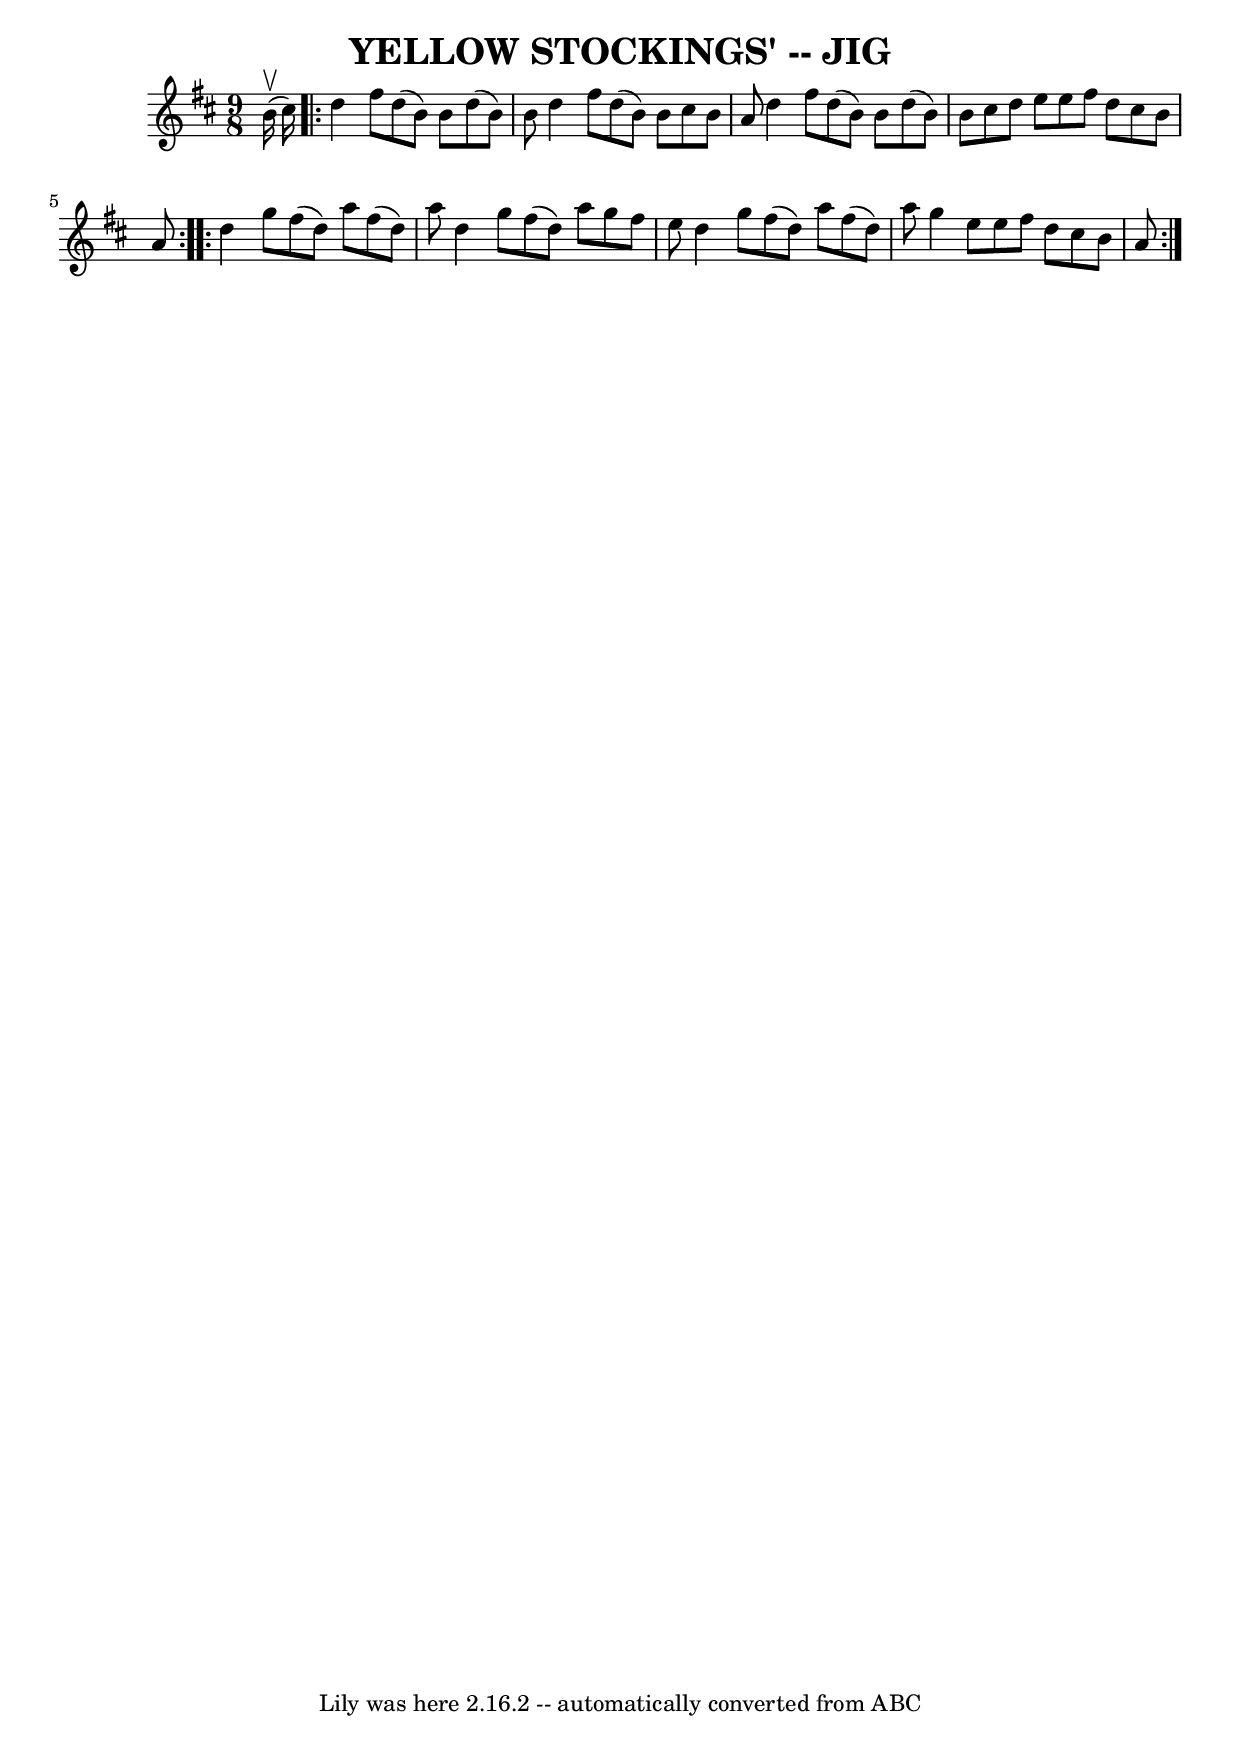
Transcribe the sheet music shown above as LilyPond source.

\version "2.16.2"
\include "Mammoth.ily"
\header {
  %% book = "Ryan's Mammoth Collection of Fiddle Tunes"
  crossRefNumber = "1"
  footnotes = ""
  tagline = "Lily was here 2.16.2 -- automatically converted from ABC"
  title = "YELLOW STOCKINGS' -- JIG"

}
voicedefault =  {


  \time 9/8 
  \key d \major
  b'16 (^\upbow cis''16)       
  \repeat volta 2 {
    
    d''4 fis''8 d''8 (b'8) b'8 d''8 (b'8) b'8    
    |
    d''4 fis''8 d''8 (b'8) b'8 cis''8 b'8 a'8    
    |
    d''4 fis''8 d''8 (b'8) b'8 d''8 (b'8) b'8   
    |
    cis''8 d''8 e''8 e''8 fis''8 d''8 cis''8 b'8   
    a'8    
  }     
  \repeat volta 2 {
    d''4 g''8 fis''8 (d''8) a''8    
    fis''8 (d''8) a''8    |
    d''4 g''8 fis''8 (d''8)   
    a''8 g''8 fis''8 e''8    |
    d''4 g''8 fis''8 (d''8-) a''8 fis''8 (d''8) a''8    |
    g''4 e''8 e''8    
    fis''8 d''8 cis''8 b'8 a'8    
  }   

}

\score{
  <<

    \context Staff="default"
    {
      \voicedefault 
      
    }

  >>
  \layout {
    
  }
  \midi {
  }

}
